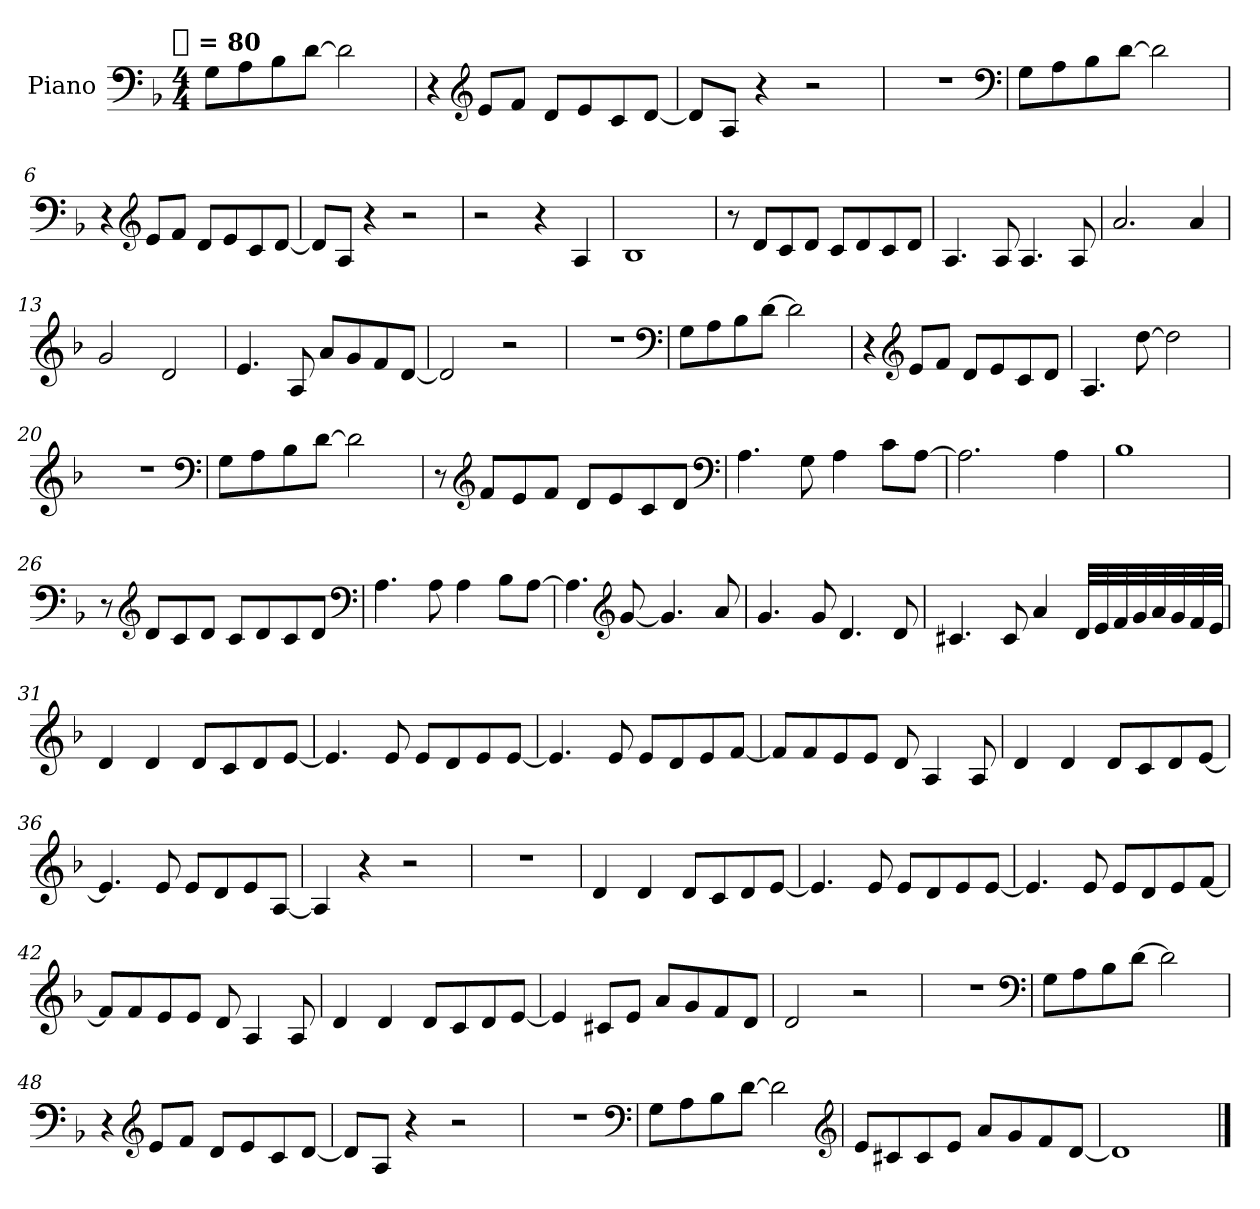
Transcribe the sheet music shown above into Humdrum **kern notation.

**kern	**text
*part1	*part1
*staff1	*staff1
*I"Piano	*
*I'Pia.	*
*clefF4	*
*k[b-]	*
!!LO:TX:omd:t=[quarter] = 80
*M4/4	*
*MM80	*
=1	=1
8GL	.
8A	.
8B-	.
[8dJ	.
2d]	.
=2	=2
4r	.
*clefG2	*
8eL	.
8fJ	.
8dL	.
8e	.
8c	.
[8dJ	.
=3	=3
8dL]	.
8AJ	.
4r	.
2r	.
=4	=4
1r	.
*clefF4	*
=5	=5
8GL	.
8A	.
8B-	.
[8dJ	.
2d]	.
=6	=6
4r	.
*clefG2	*
8eL	.
8fJ	.
8dL	.
8e	.
8c	.
[8dJ	.
!!LO:LB:g=z
=7	=7
8dL]	.
8AJ	.
4r	.
2r	.
=8	=8
2r	.
4r	.
4A	.
=9	=9
1B-	.
=10	=10
8r	.
8dL	.
8c	.
8dJ	.
8cL	.
8d	.
8c	.
8dJ	.
=11	=11
4.A	.
8A	.
4.A	.
8A	.
=12	=12
2.a	.
4a	.
=13	=13
2g	.
2d	.
!!LO:LB:g=z
=14	=14
4.e	.
8A	.
8aL	.
8g	.
8f	.
[8dJ	.
=15	=15
2d]	.
2r	.
=16	=16
1r	.
*clefF4	*
=17	=17
8GL	.
8A	.
8B-	.
[8dJ	.
2d]	.
=18	=18
4r	.
*clefG2	*
8eL	.
8fJ	.
8dL	.
8e	.
8c	.
8dJ	.
=19	=19
4.A	.
[8dd	.
2dd]	.
=20	=20
1r	.
*clefF4	*
=21	=21
8GL	.
8A	.
8B-	.
[8dJ	.
2d]	.
!!LO:LB:g=z
=22	=22
8r	.
*clefG2	*
8fL	.
8e	.
8fJ	.
8dL	.
8e	.
8c	.
8dJ	.
*clefF4	*
=23	=23
4.A	.
8G	.
4A	.
8cL	.
[8AJ	.
=24	=24
2.A]	.
4A	.
=25	=25
1B-	.
=26	=26
8r	.
*clefG2	*
8dL	.
8c	.
8dJ	.
8cL	.
8d	.
8c	.
8dJ	.
*clefF4	*
=27	=27
4.A	.
8A	.
4A	.
8B-L	.
[8AJ	.
!!LO:LB:g=z
=28	=28
4.A]	.
*clefG2	*
[8g	.
4.g]	.
8a	.
=29	=29
4.g	.
8g	.
4.d	.
8d	.
=30	=30
4.c#X	.
8c#	.
4a	.
32dLLL	.
32e	.
32f	.
32g	.
32a	.
32g	.
32f	.
32eJJJ	.
=31	=31
4d	.
4d	.
8dL	.
8c	.
8d	.
[8eJ	.
=32	=32
4.e]	.
8e	.
8eL	.
8d	.
8e	.
[8eJ	.
!!LO:LB:g=z
=33	=33
4.e]	.
8e	.
8eL	.
8d	.
8e	.
[8fJ	.
=34	=34
8fL]	.
8f	.
8e	.
8eJ	.
8d	.
4A	.
8A	.
=35	=35
4d	.
4d	.
8dL	.
8c	.
8d	.
[8eJ	.
=36	=36
4.e]	.
8e	.
8eL	.
8d	.
8e	.
[8AJ	.
=37	=37
4A]	.
4r	.
2r	.
=38	=38
1r	.
!!LO:LB:g=z
=39	=39
4d	.
4d	.
8dL	.
8c	.
8d	.
[8eJ	.
=40	=40
4.e]	.
8e	.
8eL	.
8d	.
8e	.
[8eJ	.
=41	=41
4.e]	.
8e	.
8eL	.
8d	.
8e	.
[8fJ	.
=42	=42
8fL]	.
8f	.
8e	.
8eJ	.
8d	.
4A	.
8A	.
=43	=43
4d	.
4d	.
8dL	.
8c	.
8d	.
[8eJ	.
=44	=44
4e]	.
8c#XL	.
8eJ	.
8aL	.
8g	.
8f	.
8dJ	.
!!LO:LB:g=z
=45	=45
2d	.
2r	.
=46	=46
1r	.
*clefF4	*
=47	=47
8GL	.
8A	.
8B-	.
[8dJ	.
2d]	.
=48	=48
4r	.
*clefG2	*
8eL	.
8fJ	.
8dL	.
8e	.
8c	.
[8dJ	.
=49	=49
8dL]	.
8AJ	.
4r	.
2r	.
=50	=50
1r	.
*clefF4	*
=51	=51
8GL	.
8A	.
8B-	.
[8dJ	.
2d]	.
*clefG2	*
!!LO:LB:g=z
=52	=52
8eL	.
8c#X	.
8c#	.
8eJ	.
8aL	.
8g	.
8f	.
[8dJ	.
=53	=53
1d]	.
==	==
*-	*-
